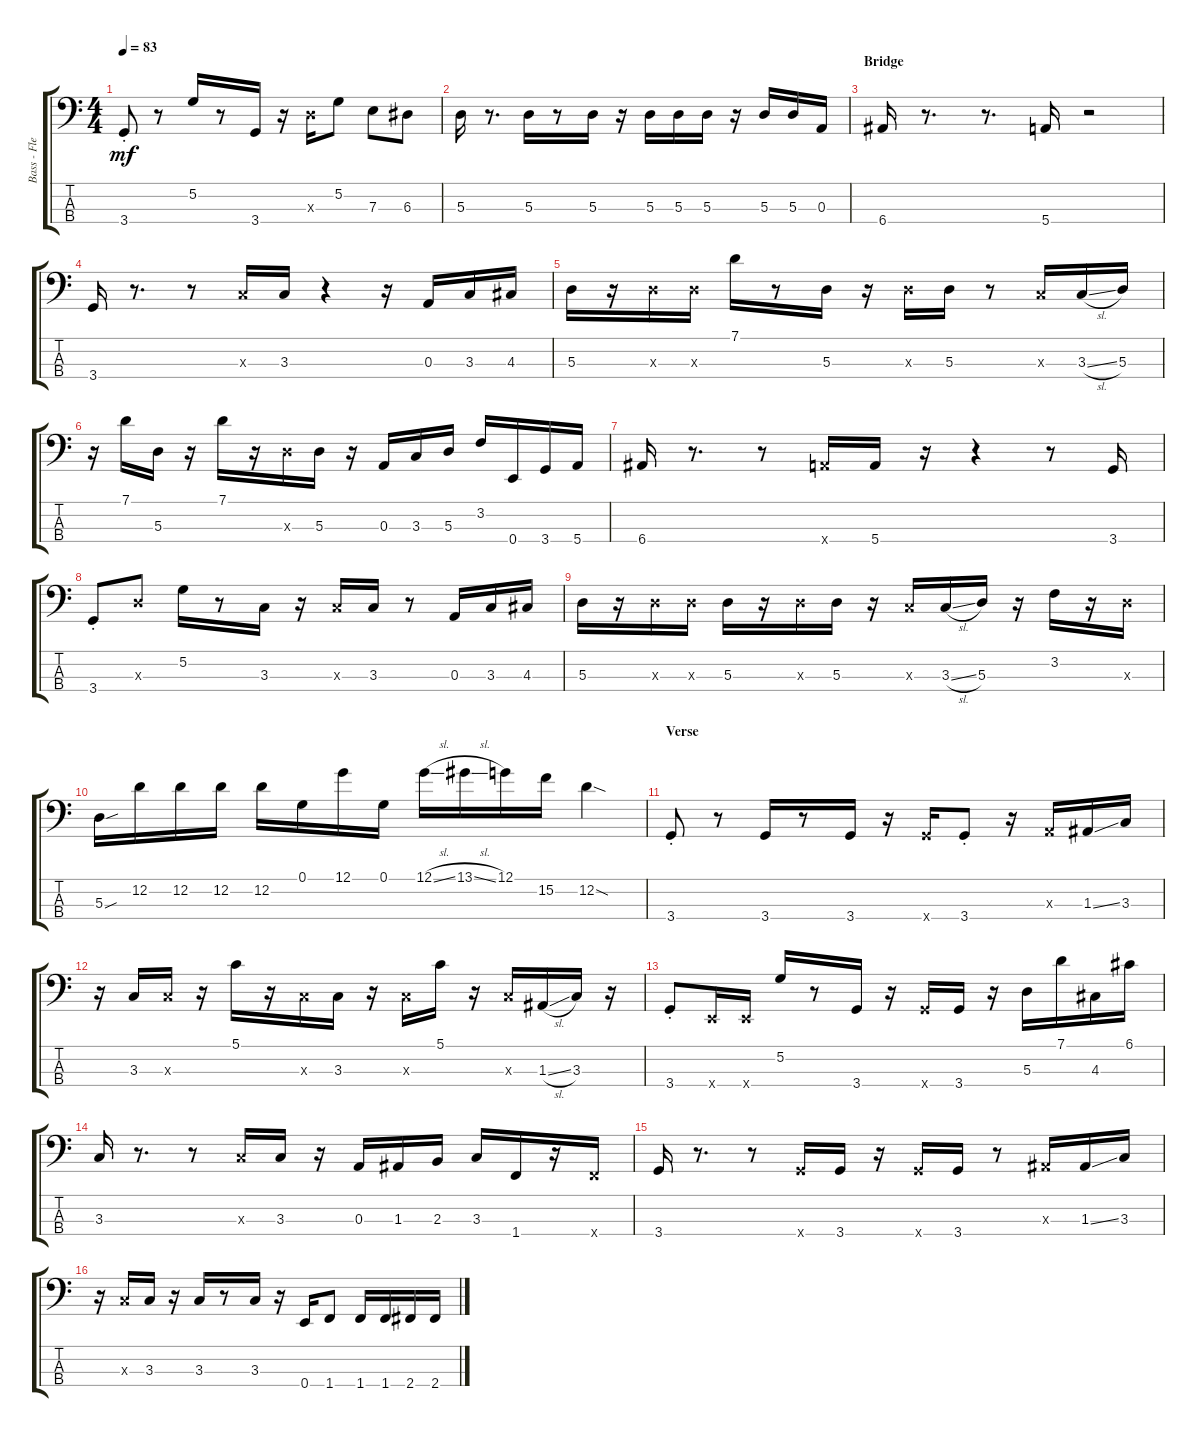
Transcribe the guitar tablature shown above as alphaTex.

\track ("Bass - Flea" "Bass - Fle") {instrument electricbassfinger}
\staff {score tabs}
\tuning (G2 D2 A1 E1) {hide}
\ts (4 4)
\tempo 83
\clef f4
\ks c
3.4{st}.8{dy mf} r.8 5.2.16 r.8 3.4.16 r.16 5.3{x}.16 5.2.8 7.3.8 6.3.8 |
5.3.16 r.8{d} 5.3.16 r.8 5.3.16 r.16 5.3.16 5.3.16 5.3.16 r.16 5.3.16 5.3.16 0.3.16 |
\section ("" "Bridge")
6.4.16 r.8{d} r.8{d} 5.4.16 r.2 |
3.4.16 r.8{d} r.8 3.3{x}.16 3.3.16 r.4 r.16 0.3.16 3.3.16 4.3.16 |
5.3.16 r.16 5.3{x}.16 5.3{x}.16 7.1.16 r.8 5.3.16 r.16 5.3{x}.16 5.3.16 r.8 3.3{x}.16 3.3{sl}.16 5.3.16 |
r.16 7.1.16 5.3.16 r.16 7.1.16 r.16 5.3{x}.16 5.3.16 r.16 0.3.16 3.3.16 5.3.16 3.2.16 0.4.16 3.4.16 5.4.16 |
6.4.16 r.8{d} r.8 5.4{x}.16 5.4.16 r.16 r.4 r.8 3.4.16 |
3.4{st}.8 5.3{x}.8 5.2.16 r.8 3.3.16 r.16 3.3{x}.16 3.3.16 r.8 0.3.16 3.3.16 4.3.16 |
5.3.16 r.16 5.3{x}.16 5.3{x}.16 5.3.16 r.16 5.3{x}.16 5.3.16 r.16 3.3{x}.16 3.3{sl}.16 5.3.16 r.16 3.2.16 r.16 5.3{x}.16 |
5.3{sou}.16 12.2.16 12.2.16 12.2.16 12.2.16 0.1.16 12.1.16 0.1.16 12.1{sl}.16 13.1{sl}.16 12.1.16 15.2.16 12.2{sod}.4 |
\section ("" "Verse")
3.4{st}.8 r.8 3.4.16 r.8 3.4.16 r.16 3.4{x}.16 3.4{st}.8 r.16 0.3{x}.16 1.3{ss}.16 3.3.16 |
r.16 3.3.16 3.3{x}.16 r.16 5.1.16 r.16 3.3{x}.16 3.3.16 r.16 3.3{x}.16 5.1.16 r.16 3.3{x}.16 1.3{sl}.16 3.3.16 r.16 |
3.4{st}.8 0.4{x}.16 0.4{x}.16 5.2.16 r.8 3.4.16 r.16 3.4{x}.16 3.4.16 r.16 5.3.16 7.1.16 4.3.16 6.1.16 |
3.3.16 r.8{d} r.8 3.3{x}.16 3.3.16 r.16 0.3.16 1.3.16 2.3.16 3.3.16 1.4.16 r.16 1.4{x}.16 |
3.4.16 r.8{d} r.8 3.4{x}.16 3.4.16 r.16 3.4{x}.16 3.4.16 r.8 1.3{x}.16 1.3{ss}.16 3.3.16 |
r.16 3.3{x}.16 3.3.16 r.16 3.3.16 r.8 3.3.16 r.16 0.4.16 1.4.8 1.4.16 1.4.16 2.4.16 2.4.16
